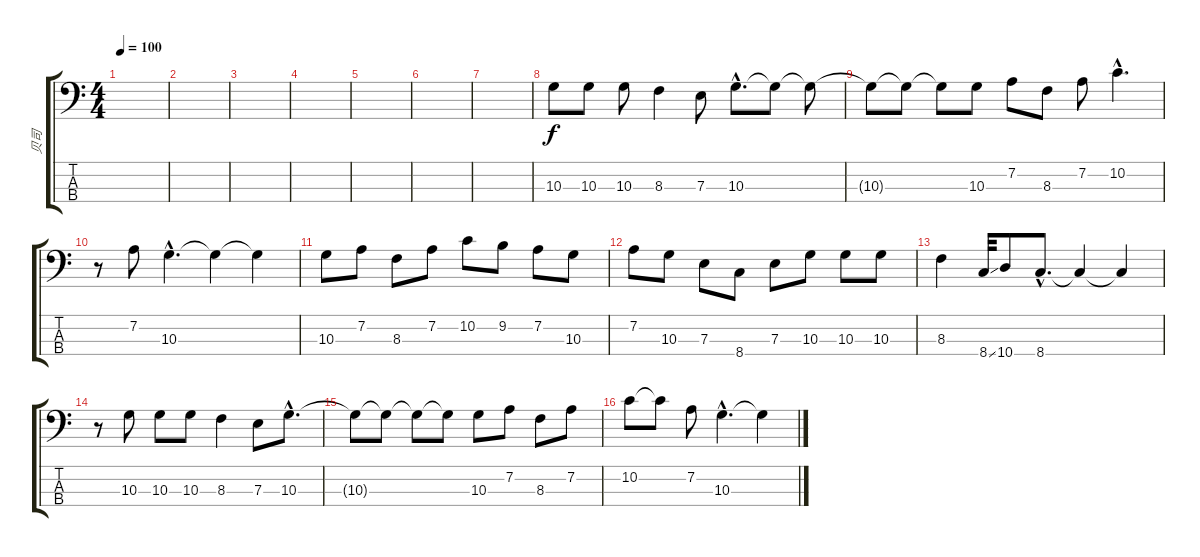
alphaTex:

\track ("贝司" "贝司") {instrument acousticbass}
\staff {score tabs}
\tuning (G2 D2 A1 E1) {hide}
\ts (4 4)
\tempo 100
\clef f4
\ks c
|
|
|
|
|
|
|
10.3.8 10.3.8 10.3.8 8.3.4 7.3.8 10.3{hac}.8{d} 10.3{t}.8 10.3{t}.8 |
10.3{t}.8 10.3{t}.8 10.3{t}.8 10.3.8 7.2.8 8.3.8 7.2.8 10.2{hac}.4{d} |
r.8 7.2.8 10.3{hac}.4{d} 10.3{t}.4 10.3{t}.4 |
10.3.8 7.2.8 8.3.8 7.2.8 10.2.8 9.2.8 7.2.8 10.3.8 |
7.2.8 10.3.8 7.3.8 8.4.8 7.3.8 10.3.8 10.3.8 10.3.8 |
8.3.4 8.4{ss}.32 10.4.8 8.4{hac}.8{d} 8.4{t}.4 8.4{t}.4 |
r.8 10.3.8 10.3.8 10.3.8 8.3.4 7.3.8 10.3{hac}.8{d} |
10.3{t}.8 10.3{t}.8 10.3{t}.8 10.3{t}.8 10.3.8 7.2.8 8.3.8 7.2.8 |
10.2.8 10.2{t}.8 7.2.8 10.3{hac}.4{d} 10.3{t}.4
